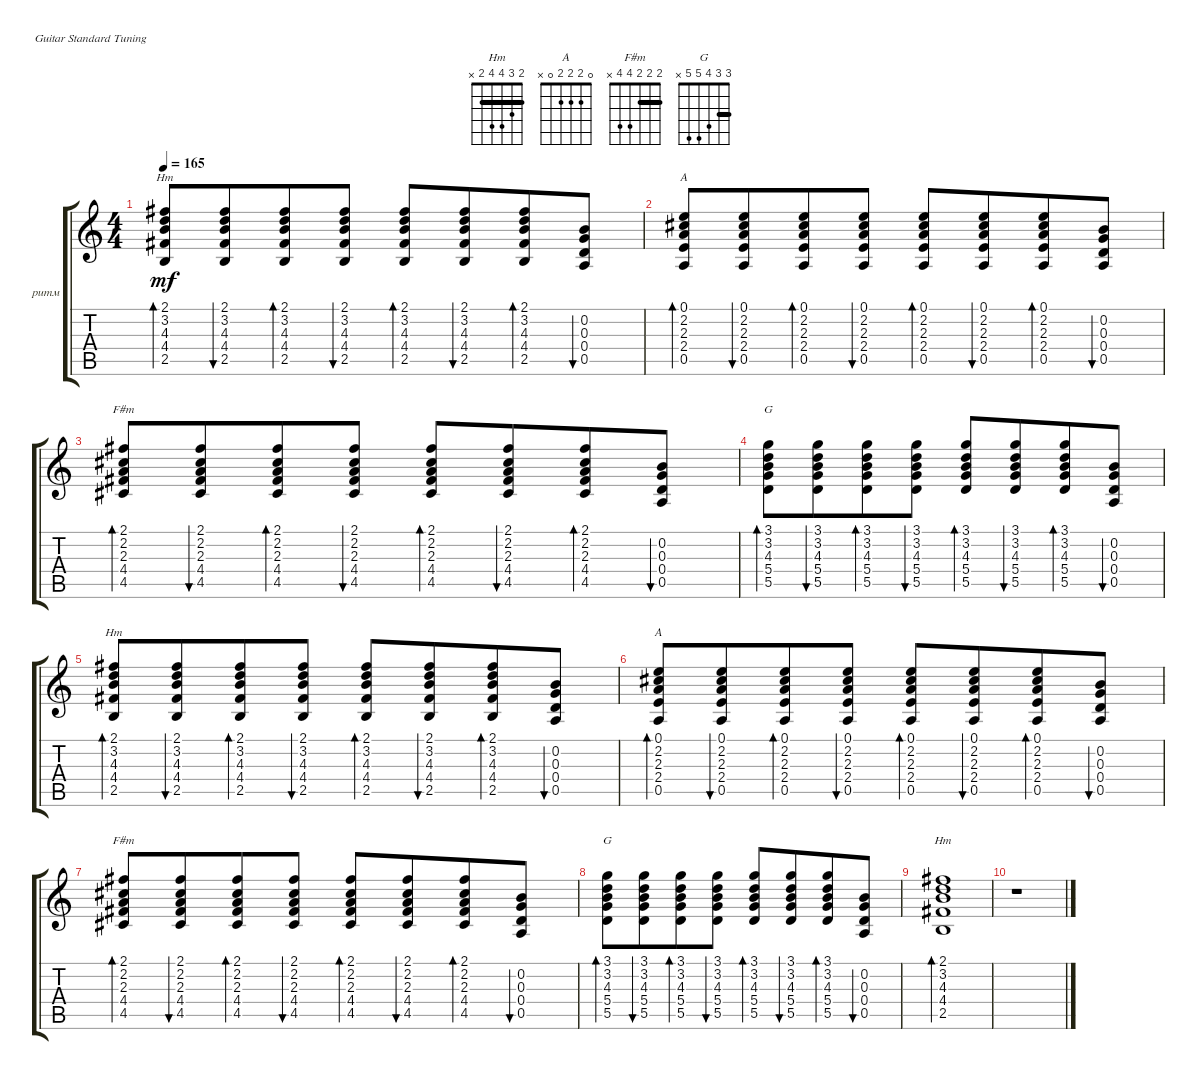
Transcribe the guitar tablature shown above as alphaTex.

\bracketExtendMode groupsimilarinstruments
\firstSystemTrackNameOrientation horizontal
\otherSystemsTrackNameOrientation horizontal
\track ("Виктро Цой" "ритм") {instrument acousticguitarsteel}
\staff {score tabs}
\tuning (E4 B3 G3 D3 A2 E2)
\chord ("Hm" 2 3 4 4 2 x) {barre 2}
\chord ("A" 0 2 2 2 0 x)
\chord ("F#m" 2 2 2 4 4 x) {barre (2 2)}
\chord ("G" 3 3 4 5 5 x) {barre 3}
\ts (4 4)
\tempo 165
\clef g2
\ks c
(2.1 3.2 4.3 4.4 2.5).8{bd 60 ch "Hm" dy mf} (2.1 3.2 4.3 4.4 2.5).8{bu 60 beam merge} (2.1 3.2 4.3 4.4 2.5).8{bd 60} (2.1 3.2 4.3 4.4 2.5).8{bu 60} (2.1 3.2 4.3 4.4 2.5).8{bd 60} (2.1 3.2 4.3 4.4 2.5).8{bu 60 beam merge} (2.1 3.2 4.3 4.4 2.5).8{bd 60} (0.2 0.3 0.4 0.5).8{bu 60} |
(0.1 2.2 2.3 2.4 0.5).8{bd 60 ch "A"} (0.1 2.2 2.3 2.4 0.5).8{bu 60 beam merge} (0.1 2.2 2.3 2.4 0.5).8{bd 60} (0.1 2.2 2.3 2.4 0.5).8{bu 60} (0.1 2.2 2.3 2.4 0.5).8{bd 60} (0.1 2.2 2.3 2.4 0.5).8{bu 60 beam merge} (0.1 2.2 2.3 2.4 0.5).8{bd 60} (0.2 0.3 0.4 0.5).8{bu 60} |
(2.1 2.2 2.3 4.4 4.5).8{bd 60 ch "F#m"} (2.1 2.2 2.3 4.4 4.5).8{bu 60 beam merge} (2.1 2.2 2.3 4.4 4.5).8{bd 60} (2.1 2.2 2.3 4.4 4.5).8{bu 60} (2.1 2.2 2.3 4.4 4.5).8{bd 60} (2.1 2.2 2.3 4.4 4.5).8{bu 60 beam merge} (2.1 2.2 2.3 4.4 4.5).8{bd 60} (0.2 0.3 0.4 0.5).8{bu 60} |
(3.1 3.2 4.3 5.4 5.5).8{bd 60 ch "G"} (3.1 3.2 4.3 5.4 5.5).8{bu 60 beam merge} (3.1 3.2 4.3 5.4 5.5).8{bd 60} (3.1 3.2 4.3 5.4 5.5).8{bu 60} (3.1 3.2 4.3 5.4 5.5).8{bd 60} (3.1 3.2 4.3 5.4 5.5).8{bu 60 beam merge} (3.1 3.2 4.3 5.4 5.5).8{bd 60} (0.2 0.3 0.4 0.5).8{bu 60} |
(2.1 3.2 4.3 4.4 2.5).8{bd 60 ch "Hm"} (2.1 3.2 4.3 4.4 2.5).8{bu 60 beam merge} (2.1 3.2 4.3 4.4 2.5).8{bd 60} (2.1 3.2 4.3 4.4 2.5).8{bu 60} (2.1 3.2 4.3 4.4 2.5).8{bd 60} (2.1 3.2 4.3 4.4 2.5).8{bu 60 beam merge} (2.1 3.2 4.3 4.4 2.5).8{bd 60} (0.2 0.3 0.4 0.5).8{bu 60} |
(0.1 2.2 2.3 2.4 0.5).8{bd 60 ch "A"} (0.1 2.2 2.3 2.4 0.5).8{bu 60 beam merge} (0.1 2.2 2.3 2.4 0.5).8{bd 60} (0.1 2.2 2.3 2.4 0.5).8{bu 60} (0.1 2.2 2.3 2.4 0.5).8{bd 60} (0.1 2.2 2.3 2.4 0.5).8{bu 60 beam merge} (0.1 2.2 2.3 2.4 0.5).8{bd 60} (0.2 0.3 0.4 0.5).8{bu 60} |
(2.1 2.2 2.3 4.4 4.5).8{bd 60 ch "F#m"} (2.1 2.2 2.3 4.4 4.5).8{bu 60 beam merge} (2.1 2.2 2.3 4.4 4.5).8{bd 60} (2.1 2.2 2.3 4.4 4.5).8{bu 60} (2.1 2.2 2.3 4.4 4.5).8{bd 60} (2.1 2.2 2.3 4.4 4.5).8{bu 60 beam merge} (2.1 2.2 2.3 4.4 4.5).8{bd 60} (0.2 0.3 0.4 0.5).8{bu 60} |
(3.1 3.2 4.3 5.4 5.5).8{bd 60 ch "G"} (3.1 3.2 4.3 5.4 5.5).8{bu 60 beam merge} (3.1 3.2 4.3 5.4 5.5).8{bd 60} (3.1 3.2 4.3 5.4 5.5).8{bu 60} (3.1 3.2 4.3 5.4 5.5).8{bd 60} (3.1 3.2 4.3 5.4 5.5).8{bu 60 beam merge} (3.1 3.2 4.3 5.4 5.5).8{bd 60} (0.2 0.3 0.4 0.5).8{bu 60} |
(2.1 3.2 4.3 4.4 2.5).1{bd 120 ch "Hm"} |
r.1
